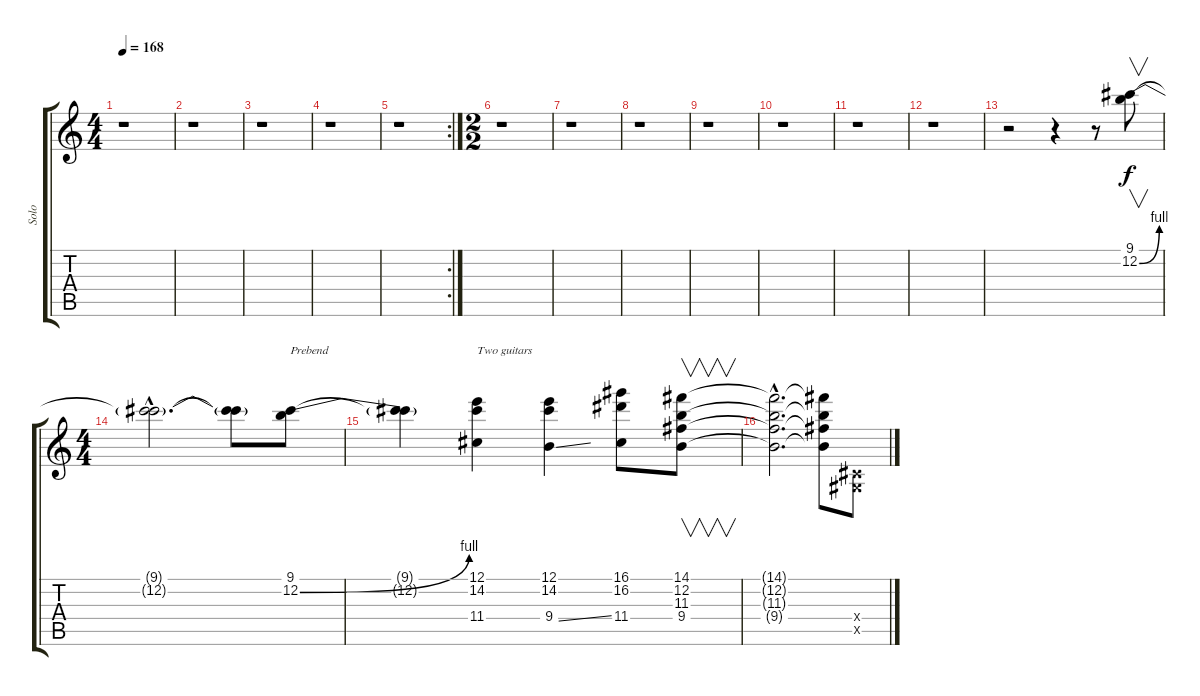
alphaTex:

\track ("Solo" "Solo") {instrument distortionguitar}
\staff {score tabs}
\tuning (E4 B3 G3 D3 A2 E2) {hide}
\ts (4 4)
\tempo 168
\clef g2
\ks c
r.1{dy f} |
r.1 |
r.1 |
r.1 |
\rc 2
r.1 |
\ts (2 2)
r.1 |
r.1 |
r.1 |
r.1 |
r.1 |
r.1 |
r.1 |
r.2 r.4 r.8 (9.1 12.2{be (bend 0 0 60 4)}).8{v} |
\ts (4 4)
(9.1{hac t} 12.2{hac t}).2{d} (9.1{t} 12.2{t}).8 (9.1 12.2{be (bend 0 0 60 4)}).8{txt "Prebend"} |
(9.1{t} 12.2{t}).4 (12.1 14.2 11.4).4{txt "Two guitars"} (12.1 14.2 9.4{ss}).4 (16.1 16.2 11.4).8 (14.1 12.2 11.3 9.4).8{v} |
(14.1{hac t} 12.2{hac t} 11.3{hac t} 9.4{hac t}).2{d} (14.1{t} 12.2{t} 11.3{t} 9.4{t}).8 (-1.4{ss x} -1.5{ss x}).8
